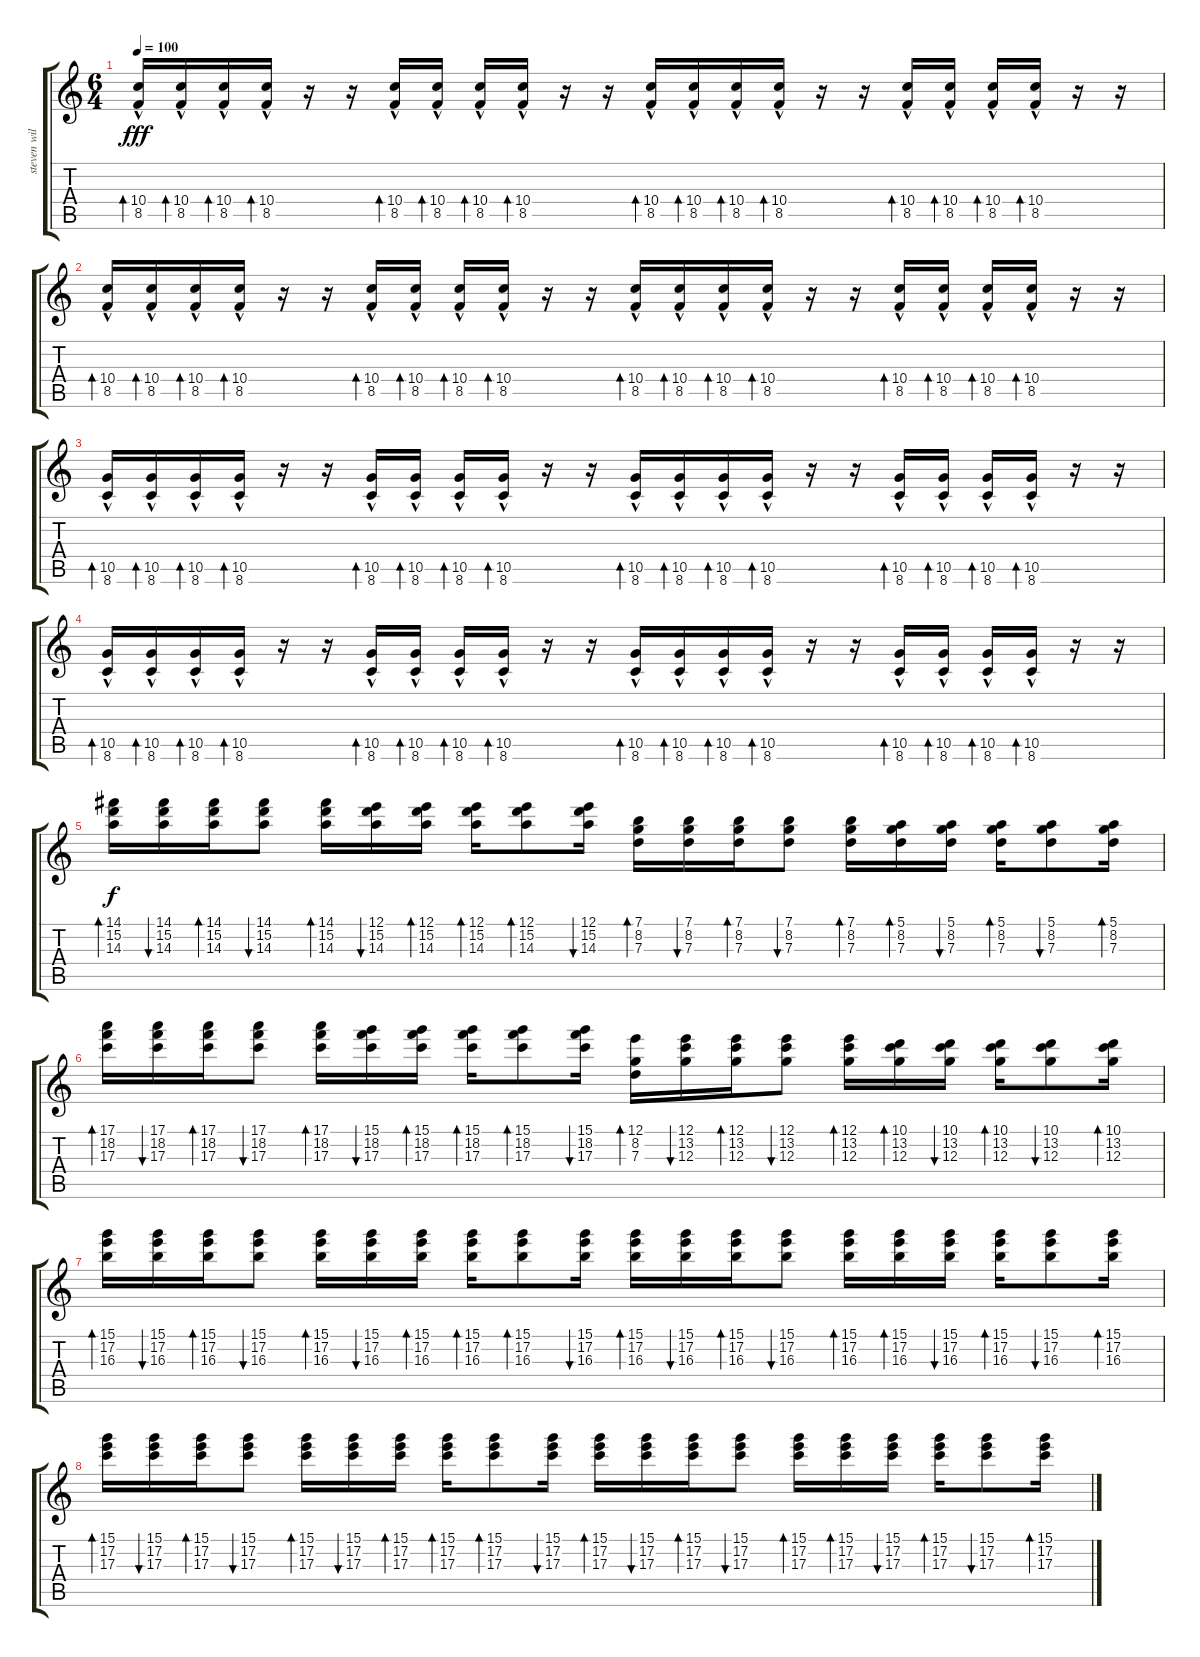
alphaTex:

\track ("steven wilson" "steven wil") {instrument overdrivenguitar bank 255}
\staff {score tabs}
\tuning (E4 B3 G3 D3 A2 E2) {hide}
\ts (6 4)
\tempo 100
\clef g2
\ks c
(10.4 8.5{hac}).16{bd 30 dy fff} (10.4 8.5{hac}).16{bd 30} (10.4 8.5{hac}).16{bd 30} (10.4 8.5{hac}).16{bd 30} r.16 r.16 (10.4 8.5{hac}).16{bd 30} (10.4 8.5{hac}).16{bd 30} (10.4 8.5{hac}).16{bd 30} (10.4 8.5{hac}).16{bd 30} r.16 r.16 (10.4 8.5{hac}).16{bd 30} (10.4 8.5{hac}).16{bd 30} (10.4 8.5{hac}).16{bd 30} (10.4 8.5{hac}).16{bd 30} r.16 r.16 (10.4 8.5{hac}).16{bd 30} (10.4 8.5{hac}).16{bd 30} (10.4 8.5{hac}).16{bd 30} (10.4 8.5{hac}).16{bd 30} r.16 r.16 |
(10.4 8.5{hac}).16{bd 30} (10.4 8.5{hac}).16{bd 30} (10.4 8.5{hac}).16{bd 30} (10.4 8.5{hac}).16{bd 30} r.16 r.16 (10.4 8.5{hac}).16{bd 30} (10.4 8.5{hac}).16{bd 30} (10.4 8.5{hac}).16{bd 30} (10.4 8.5{hac}).16{bd 30} r.16 r.16 (10.4 8.5{hac}).16{bd 30} (10.4 8.5{hac}).16{bd 30} (10.4 8.5{hac}).16{bd 30} (10.4 8.5{hac}).16{bd 30} r.16 r.16 (10.4 8.5{hac}).16{bd 30} (10.4 8.5{hac}).16{bd 30} (10.4 8.5{hac}).16{bd 30} (10.4 8.5{hac}).16{bd 30} r.16 r.16 |
(10.5{hac} 8.6{hac}).16{bd 30} (10.5{hac} 8.6{hac}).16{bd 30} (10.5{hac} 8.6{hac}).16{bd 30} (10.5{hac} 8.6{hac}).16{bd 30} r.16 r.16 (10.5{hac} 8.6{hac}).16{bd 30} (10.5{hac} 8.6{hac}).16{bd 30} (10.5{hac} 8.6{hac}).16{bd 30} (10.5{hac} 8.6{hac}).16{bd 30} r.16 r.16 (10.5{hac} 8.6{hac}).16{bd 30} (10.5{hac} 8.6{hac}).16{bd 30} (10.5{hac} 8.6{hac}).16{bd 30} (10.5{hac} 8.6{hac}).16{bd 30} r.16 r.16 (10.5{hac} 8.6{hac}).16{bd 30} (10.5{hac} 8.6{hac}).16{bd 30} (10.5{hac} 8.6{hac}).16{bd 30} (10.5{hac} 8.6{hac}).16{bd 30} r.16 r.16 |
(10.5{hac} 8.6{hac}).16{bd 30} (10.5{hac} 8.6{hac}).16{bd 30} (10.5{hac} 8.6{hac}).16{bd 30} (10.5{hac} 8.6{hac}).16{bd 30} r.16 r.16 (10.5{hac} 8.6{hac}).16{bd 30} (10.5{hac} 8.6{hac}).16{bd 30} (10.5{hac} 8.6{hac}).16{bd 30} (10.5{hac} 8.6{hac}).16{bd 30} r.16 r.16 (10.5{hac} 8.6{hac}).16{bd 30} (10.5{hac} 8.6{hac}).16{bd 30} (10.5{hac} 8.6{hac}).16{bd 30} (10.5{hac} 8.6{hac}).16{bd 30} r.16 r.16 (10.5{hac} 8.6{hac}).16{bd 30} (10.5{hac} 8.6{hac}).16{bd 30} (10.5{hac} 8.6{hac}).16{bd 30} (10.5{hac} 8.6{hac}).16{bd 30} r.16 r.16 |
(14.1 15.2 14.3).16{bd 30 dy f} (14.1 15.2 14.3).16{bu 30} (14.1 15.2 14.3).16{bd 30} (14.1 15.2 14.3).8{bu 30} (14.1 15.2 14.3).16{bd 30} (12.1 15.2 14.3).16{bu 30} (12.1 15.2 14.3).16{bd 30} (12.1 15.2 14.3).16{bd 30} (12.1 15.2 14.3).8{bd 30} (12.1 15.2 14.3).16{bu 30} (7.1 8.2 7.3).16{bd 30} (7.1 8.2 7.3).16{bu 30} (7.1 8.2 7.3).16{bd 30} (7.1 8.2 7.3).8{bu 30} (7.1 8.2 7.3).16{bd 30} (5.1 8.2 7.3).16{bd 30} (5.1 8.2 7.3).16{bu 30} (5.1 8.2 7.3).16{bd 30} (5.1 8.2 7.3).8{bu 30} (5.1 8.2 7.3).16{bd 30} |
(17.1 18.2 17.3).16{bd 30} (17.1 18.2 17.3).16{bu 30} (17.1 18.2 17.3).16{bd 30} (17.1 18.2 17.3).8{bu 30} (17.1 18.2 17.3).16{bd 30} (15.1 18.2 17.3).16{bu 30} (15.1 18.2 17.3).16{bd 30} (15.1 18.2 17.3).16{bd 30} (15.1 18.2 17.3).8{bd 30} (15.1 18.2 17.3).16{bu 30} (12.1 8.2 7.3).16{bd 30} (12.1 13.2 12.3).16{bu 30} (12.1 13.2 12.3).16{bd 30} (12.1 13.2 12.3).8{bu 30} (12.1 13.2 12.3).16{bd 30} (10.1 13.2 12.3).16{bd 30} (10.1 13.2 12.3).16{bu 30} (10.1 13.2 12.3).16{bd 30} (10.1 13.2 12.3).8{bu 30} (10.1 13.2 12.3).16{bd 30} |
(15.1 17.2 16.3).16{bd 30} (15.1 17.2 16.3).16{bu 30} (15.1 17.2 16.3).16{bd 30} (15.1 17.2 16.3).8{bu 30} (15.1 17.2 16.3).16{bd 30} (15.1 17.2 16.3).16{bu 30} (15.1 17.2 16.3).16{bd 30} (15.1 17.2 16.3).16{bd 30} (15.1 17.2 16.3).8{bd 30} (15.1 17.2 16.3).16{bu 30} (15.1 17.2 16.3).16{bd 30} (15.1 17.2 16.3).16{bu 30} (15.1 17.2 16.3).16{bd 30} (15.1 17.2 16.3).8{bu 30} (15.1 17.2 16.3).16{bd 30} (15.1 17.2 16.3).16{bd 30} (15.1 17.2 16.3).16{bu 30} (15.1 17.2 16.3).16{bd 30} (15.1 17.2 16.3).8{bu 30} (15.1 17.2 16.3).16{bd 30} |
(15.1 17.2 17.3).16{bd 30} (15.1 17.2 17.3).16{bu 30} (15.1 17.2 17.3).16{bd 30} (15.1 17.2 17.3).8{bu 30} (15.1 17.2 17.3).16{bd 30} (15.1 17.2 17.3).16{bu 30} (15.1 17.2 17.3).16{bd 30} (15.1 17.2 17.3).16{bd 30} (15.1 17.2 17.3).8{bd 30} (15.1 17.2 17.3).16{bu 30} (15.1 17.2 17.3).16{bd 30} (15.1 17.2 17.3).16{bu 30} (15.1 17.2 17.3).16{bd 30} (15.1 17.2 17.3).8{bu 30} (15.1 17.2 17.3).16{bd 30} (15.1 17.2 17.3).16{bd 30} (15.1 17.2 17.3).16{bu 30} (15.1 17.2 17.3).16{bd 30} (15.1 17.2 17.3).8{bu 30} (15.1 17.2 17.3).16{bd 30}
